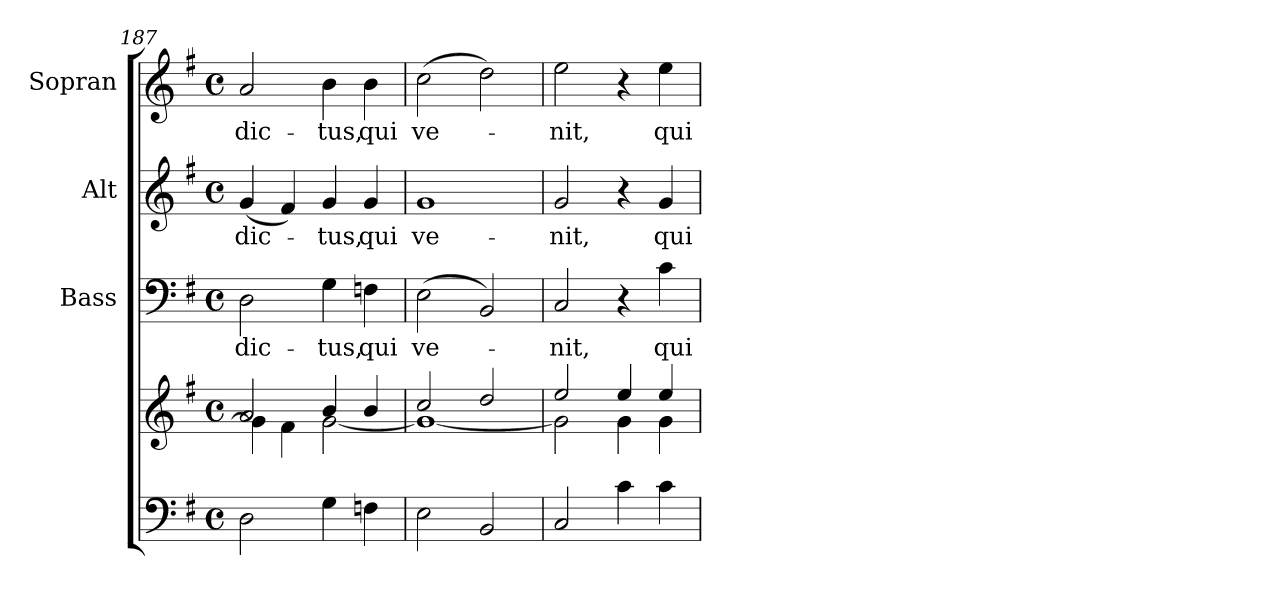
**kern	**kern	**kern	**text	**kern	**text	**kern	**text
*part4	*part4	*part3	*part3	*part2	*part2	*part1	*part1
*staff5	*staff4	*staff3	*staff3	*staff2	*staff2	*staff1	*staff1
*	*	*I"Bass	*	*I"Alt	*	*I"Sopran	*
*	*	*I'B.	*	*I'A.	*	*I'S.	*
*clefF4	*clefG2	*clefF4	*	*clefG2	*	*clefG2	*
*k[f#]	*k[f#]	*k[f#]	*	*k[f#]	*	*k[f#]	*
*G:	*G:	*G:	*	*G:	*	*G:	*
*M4/4	*M4/4	*M4/4	*	*M4/4	*	*M4/4	*
*met(c)	*met(c)	*met(c)	*	*met(c)	*	*met(c)	*
=187	=187	=187	=187	=187	=187	=187	=187
*	*^	*	*	*	*	*	*
!	!	!	!	!LO:LY:b	!	!LO:LY:b	!	!LO:LY:b
2D\	2a/	4g\]	2D\	-dic-	(<4g/	-dic-	2a/	-dic-
.	.	4f#\	.	.	4f#/)	.	.	.
!	!	!	!	!LO:LY:b	!	!LO:LY:b	!	!LO:LY:b
4G\	4b/	[<2g\	4G\	-tus,	4g/	-tus,	4b\	-tus,
!	!	!	!	!LO:LY:b	!	!LO:LY:b	!	!LO:LY:b
4Fn\	4b/	.	4Fn\	qui	4g/	qui	4b\	qui
=188	=188	=188	=188	=188	=188	=188	=188	=188
!	!	!	!	!LO:LY:b	!	!LO:LY:b	!	!LO:LY:b
2E\	2cc/	1g_	(>2E\	ve-	1g	ve-	(>2cc\	ve-
2BB/	2dd/	.	2BB/)	.	.	.	2dd\)	.
=189	=189	=189	=189	=189	=189	=189	=189	=189
!	!	!	!	!LO:LY:b	!	!LO:LY:b	!	!LO:LY:b
2C/	2ee/	2g\]	2C/	-nit,	2g/	-nit,	2ee\	-nit,
4c\	4ee/	4g\	4r	.	4r	.	4r	.
!	!	!	!	!LO:LY:b	!	!LO:LY:b	!	!LO:LY:b
4c\	4ee/	4g\	4c\	qui	4g/	qui	4ee\	qui
*	*v	*v	*	*	*	*	*	*
=	=	=	=	=	=	=	=
*-	*-	*-	*-	*-	*-	*-	*-
